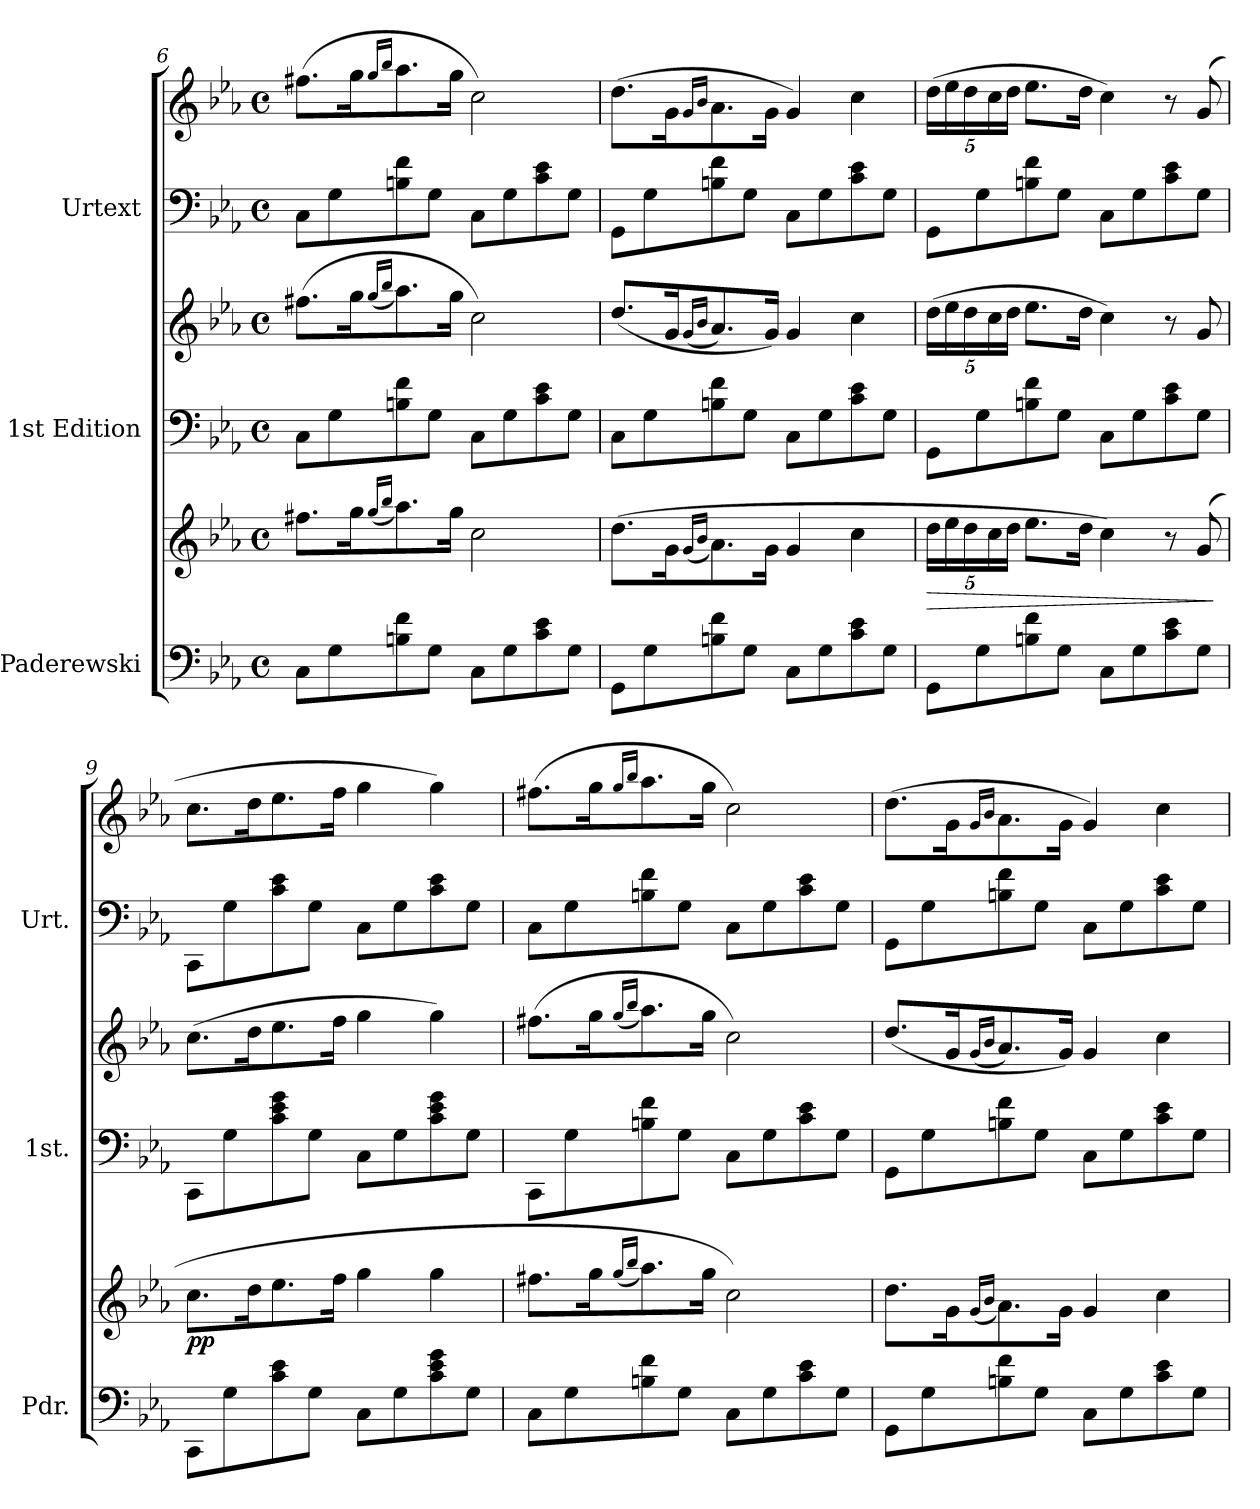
**kern	**kern	**dynam	**kern	**kern	**kern	**kern
*part3	*part3	*part3	*part2	*part2	*part1	*part1
*staff6	*staff5	*staff5/6	*staff4	*staff3	*staff2	*staff1
*I"Paderewski	*	*	*I"1st Edition	*	*I"Urtext	*
*I'Pdr.	*	*	*I'1st.	*	*I'Urt.	*
*clefF4	*clefG2	*	*clefF4	*clefG2	*clefF4	*clefG2
*k[b-e-a-]	*k[b-e-a-]	*	*k[b-e-a-]	*k[b-e-a-]	*k[b-e-a-]	*k[b-e-a-]
*M4/4	*M4/4	*	*M4/4	*M4/4	*M4/4	*M4/4
*met(c)	*met(c)	*	*met(c)	*met(c)	*met(c)	*met(c)
=6	=6	=6	=6	=6	=6	=6
8C\L	8.ff#X\L	.	8C\L	(8.ff#X\L	8C\L	(8.ff#X\L
8G\	.	.	8G\	.	8G\	.
.	16gg\K	.	.	16gg\K	.	16gg\K
.	(16qgg/LL	.	.	(16qgg/LL	.	16qgg/LL
.	16qbb-/JJ	.	.	16qbb-/JJ	.	16qbb-/JJ
8Bn\ 8f\	8.aa-\)	.	8Bn\ 8f\	8.aa-\)	8Bn\ 8f\	8.aa-\
8G\J	.	.	8G\J	.	8G\J	.
.	16gg\Jk	.	.	16gg\Jk	.	16gg\Jk
8C\L	2cc\	.	8C\L	2cc\)	8C\L	2cc\)
8G\	.	.	8G\	.	8G\	.
8c\ 8e-\	.	.	8c\ 8e-\	.	8c\ 8e-\	.
8G\J	.	.	8G\J	.	8G\J	.
!!LO:PB:g=z
=7	=7	=7	=7	=7	=7	=7
8GG\L	(8.dd\L	.	8Ci\L	(8.dd/L	8GG\L	(8.dd\L
8G\	.	.	8G\	.	8G\	.
.	16g\K	.	.	16g/K	.	16g\K
.	(16qg/LL	.	.	(16qg/LL	.	16qg/LL
.	16qb-/JJ	.	.	16qb-/JJ	.	16qb-/JJ
8Bn\ 8f\	8.a-\)	.	8Bn\ 8f\	8.a-/)	8Bn\ 8f\	8.a-\
8G\J	.	.	8G\J	.	8G\J	.
.	16g\Jk	.	.	16g/Jk)	.	16g\Jk
8C\L	4g/	.	8C\L	4g/	8C\L	4g/)
8G\	.	.	8G\	.	8G\	.
8c\ 8e-\	4cc\	.	8c\ 8e-\	4cc\	8c\ 8e-\	4cc\
8G\J	.	.	8G\J	.	8G\J	.
=8	=8	=8	=8	=8	=8	=8
*	*Xbrackettup	*	*	*	*	*
!	!	!LO:HP:b	!	!	!	!
*	*	*	*	*Xbrackettup	*	*Xbrackettup
8GG\L	20dd\LL	>	8GG\L	(20dd\LL	8GG\L	(20dd\LL
.	20ee-\	.	.	20ee-\	.	20ee-\
.	20dd\	.	.	20dd\	.	20dd\
8G\	.	.	8G\	.	8G\	.
.	20cc\	.	.	20cc\	.	20cc\
.	20dd\JJ	.	.	20dd\JJ	.	20dd\JJ
8Bn\ 8f\	8.ee-\L	.	8Bn\ 8f\	8.ee-\L	8Bn\ 8f\	8.ee-\L
8G\J	.	.	8G\J	.	8G\J	.
.	16dd\Jk	.	.	16dd\Jk	.	16dd\Jk
8C\L	4cc\)	.	8C\L	4cc\)	8C\L	4cc\)
8G\	.	.	8G\	.	8G\	.
8c\ 8e-\	8r	.	8c\ 8e-\	8r	8c\ 8e-\	8r
8G\J	(8g/	.	8G\J	8g/	8G\J	(>8g/
.	.	]	.	.	.	.
=9	=9	=9	=9	=9	=9	=9
!	!	!LO:DY:b	!	!	!	!
8CC\L	8.cc\L	pp	8CC\L	(8.cc\L	8CC\L	8.cc\L
8G\	.	.	8G\	.	8G\	.
.	16dd\K	.	.	16dd\K	.	16dd\K
8c\ 8e-\	8.ee-\	.	8c\ 8e-\ 8gi\	8.ee-\	8c\ 8e-\	8.ee-\
8G\J	.	.	8G\J	.	8G\J	.
.	16ff\Jk	.	.	16ff\Jk	.	16ff\Jk
8C\L	4gg\	.	8C\L	4gg\	8C\L	4gg\
8G\	.	.	8G\	.	8G\	.
8c\ 8e-\ 8gi\	4gg\	.	8c\ 8e-\ 8gi\	4gg\)	8ci\ 8e-i\	4gg\)
8G\J	.	.	8G\J	.	8G\J	.
!!LO:LB:g=z
=10	=10	=10	=10	=10	=10	=10
8C\L	8.ff#X\L	.	8CCi\L	(8.ff#X\L	8C\L	(8.ff#X\L
8G\	.	.	8G\	.	8G\	.
.	16gg\K	.	.	16gg\K	.	16gg\K
.	(16qgg/LL	.	.	(16qgg/LL	.	16qgg/LL
.	16qbb-/JJ	.	.	16qbb-/JJ	.	16qbb-/JJ
8Bn\ 8f\	8.aa-\)	.	8Bn\ 8f\	8.aa-\)	8Bn\ 8f\	8.aa-\
8G\J	.	.	8G\J	.	8G\J	.
.	16gg\Jk	.	.	16gg\Jk	.	16gg\Jk
8C\L	2cc\)	.	8C\L	2cc\)	8C\L	2cc\)
8G\	.	.	8G\	.	8G\	.
8c\ 8e-\	.	.	8c\ 8e-\	.	8c\ 8e-\	.
8G\J	.	.	8G\J	.	8G\J	.
=11	=11	=11	=11	=11	=11	=11
8GG\L	8.dd\L	.	8GG\L	(8.dd/L	8GG\L	(8.dd\L
8G\	.	.	8G\	.	8G\	.
.	16g\K	.	.	16g/K	.	16g\K
.	(16qg/LL	.	.	(16qg/LL	.	16qg/LL
.	16qb-/JJ	.	.	16qb-/JJ	.	16qb-/JJ
8Bn\ 8f\	8.a-\)	.	8Bn\ 8f\	8.a-/)	8Bn\ 8f\	8.a-\
8G\J	.	.	8G\J	.	8G\J	.
.	16g\Jk	.	.	16g/Jk)	.	16g\Jk
8C\L	4g/	.	8C\L	4g/	8C\L	4g/)
8G\	.	.	8G\	.	8G\	.
8c\ 8e-\	4cc\	.	8c\ 8e-\	4cc\	8c\ 8e-\	4cc\
8G\J	.	.	8G\J	.	8G\J	.
=	=	=	=	=	=	=
*-	*-	*-	*-	*-	*-	*-
